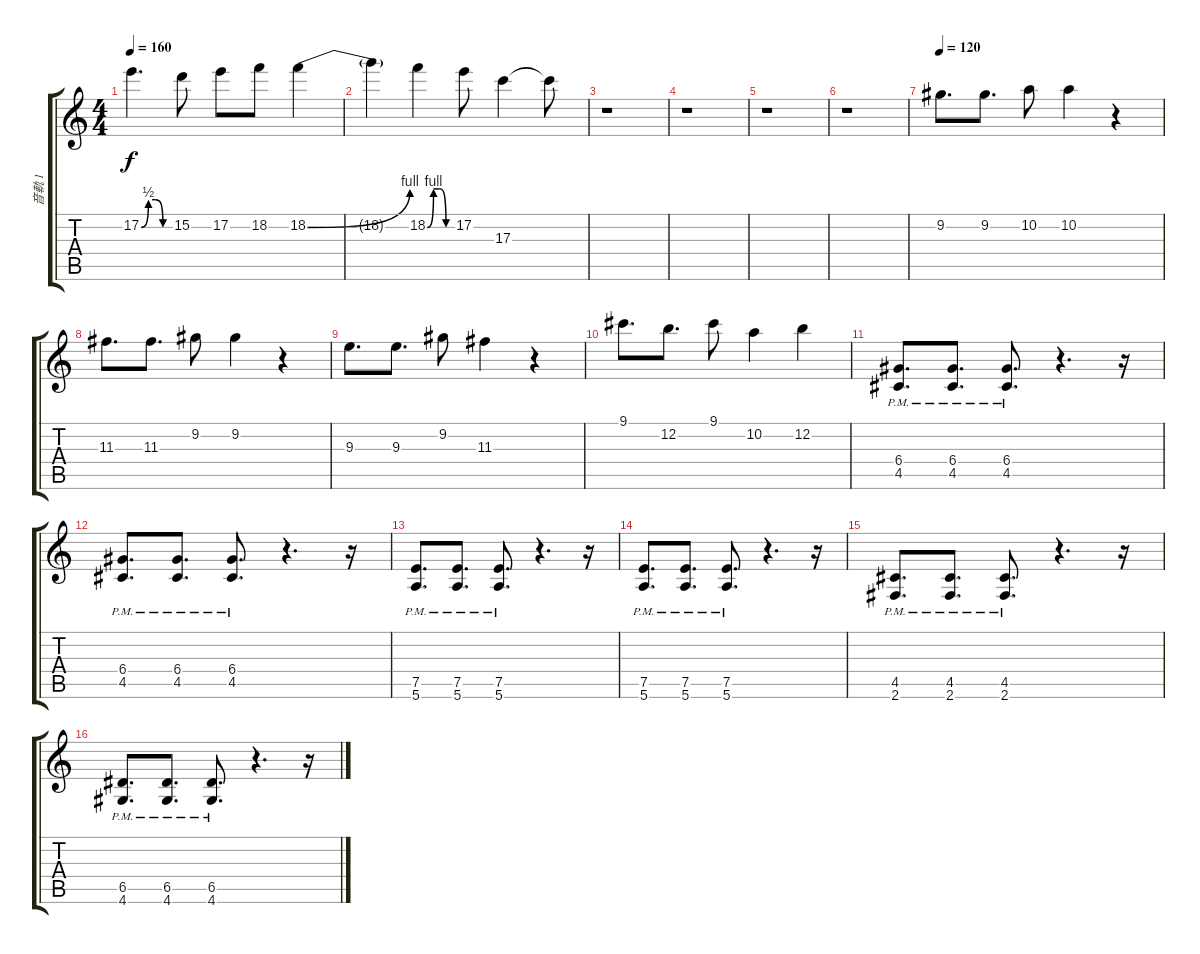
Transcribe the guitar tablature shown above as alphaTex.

\track ("音軌 1" "音軌 1") {instrument overdrivenguitar}
\staff {score tabs}
\tuning (E4 B3 G3 D3 A2 E2) {hide}
\ts (4 4)
\tempo 160
\clef g2
\ks c
17.2{be (custom 0 0 15 2 30 2 45 0 60 0)}.4{d dy f} 15.2.8 17.2.8 18.2.8 18.2{be (bend 0 0 60 4)}.4 |
18.2{t}.4 18.2{be (custom 0 0 15 4 30 4 45 0 60 0)}.4 17.2.8 17.3.4 17.3{t}.8 |
r.1 |
r.1 |
r.1 |
r.1 |
\tempo 120
9.2.8{d} 9.2.8{d} 10.2.8 10.2.4 r.4 |
11.3.8{d} 11.3.8{d} 9.2.8 9.2.4 r.4 |
9.3.8{d} 9.3.8{d} 9.2.8 11.3.4 r.4 |
9.1.8{d} 12.2.8{d} 9.1.8 10.2.4 12.2.4 |
(6.4{pm} 4.5{pm}).8{d} (6.4{pm} 4.5{pm}).8{d} (6.4{pm} 4.5{pm}).8{d} r.4{d} r.16 |
(6.4{pm} 4.5{pm}).8{d} (6.4{pm} 4.5{pm}).8{d} (6.4{pm} 4.5{pm}).8{d} r.4{d} r.16 |
(7.5{pm} 5.6{pm}).8{d} (7.5{pm} 5.6{pm}).8{d} (7.5{pm} 5.6{pm}).8{d} r.4{d} r.16 |
(7.5{pm} 5.6{pm}).8{d} (7.5{pm} 5.6{pm}).8{d} (7.5{pm} 5.6{pm}).8{d} r.4{d} r.16 |
(4.5{pm} 2.6{pm}).8{d} (4.5{pm} 2.6{pm}).8{d} (4.5{pm} 2.6{pm}).8{d} r.4{d} r.16 |
(6.5{pm} 4.6{pm}).8{d} (6.5{pm} 4.6{pm}).8{d} (6.5{pm} 4.6{pm}).8{d} r.4{d} r.16
